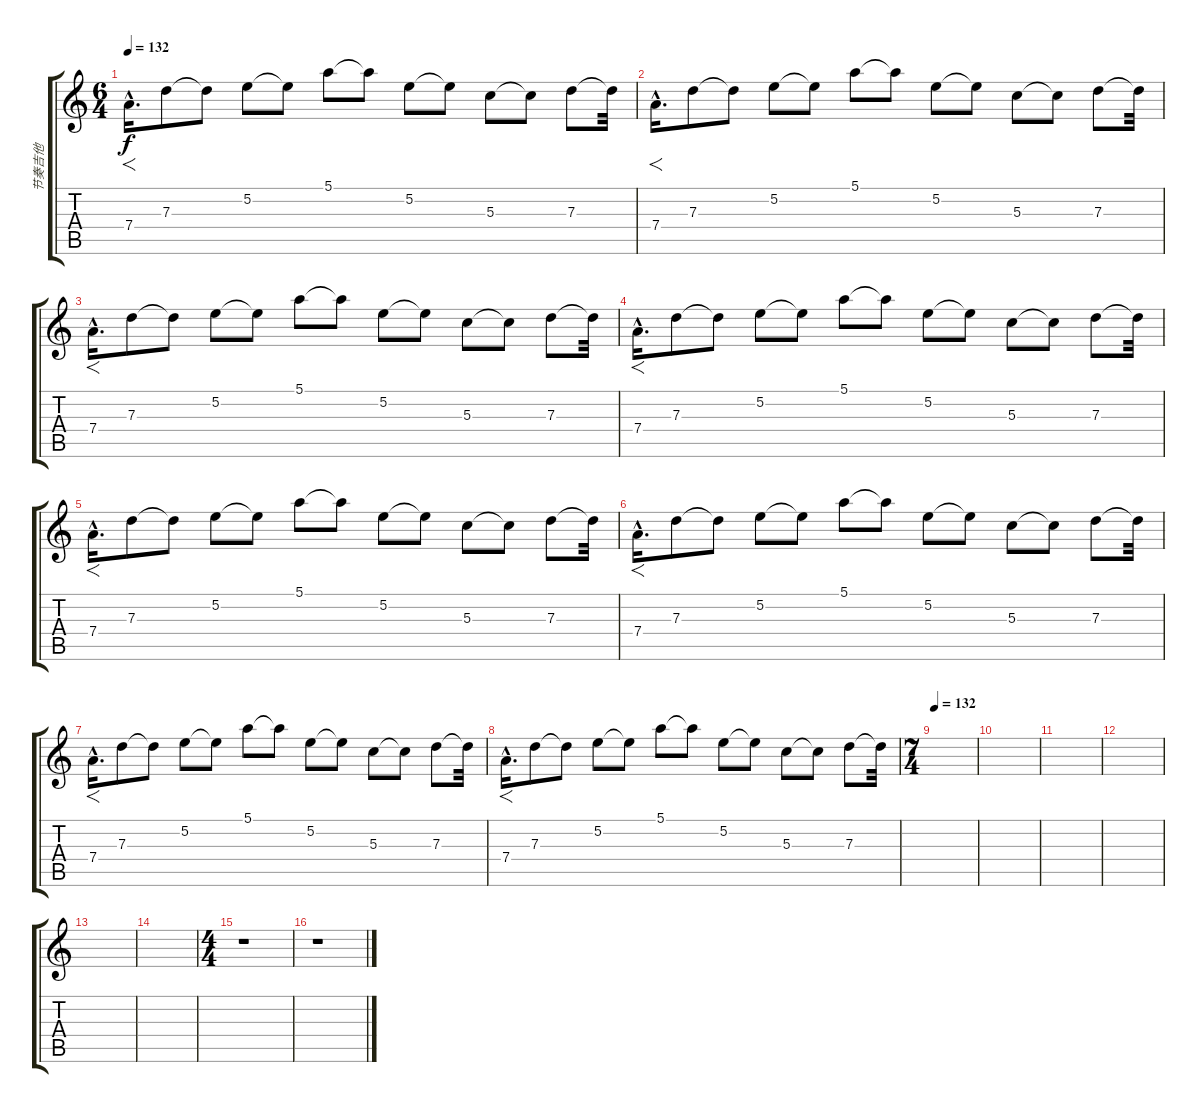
\track ("节奏吉他" "节奏吉他") {instrument electricguitarclean}
\staff {score tabs}
\tuning (E4 B3 G3 D3 A2 E2) {hide}
\ts (6 4)
\tempo 132
\tempo 50
\tempo 126
\tempo 132
\clef g2
\ks c
7.4{hac}.16{f d dy f instrument electricguitarclean} 7.3.8 7.3{t}.8 5.2.8 5.2{t}.8 5.1.8 5.1{t}.8 5.2.8 5.2{t}.8 5.3.8 5.3{t}.8 7.3.8 7.3{t}.32 |
7.4{hac}.16{f d} 7.3.8 7.3{t}.8 5.2.8 5.2{t}.8 5.1.8 5.1{t}.8 5.2.8 5.2{t}.8 5.3.8 5.3{t}.8 7.3.8 7.3{t}.32 |
7.4{hac}.16{f d} 7.3.8 7.3{t}.8 5.2.8 5.2{t}.8 5.1.8 5.1{t}.8 5.2.8 5.2{t}.8 5.3.8 5.3{t}.8 7.3.8 7.3{t}.32 |
7.4{hac}.16{f d} 7.3.8 7.3{t}.8 5.2.8 5.2{t}.8 5.1.8 5.1{t}.8 5.2.8 5.2{t}.8 5.3.8 5.3{t}.8 7.3.8 7.3{t}.32 |
7.4{hac}.16{f d} 7.3.8 7.3{t}.8 5.2.8 5.2{t}.8 5.1.8 5.1{t}.8 5.2.8 5.2{t}.8 5.3.8 5.3{t}.8 7.3.8 7.3{t}.32 |
7.4{hac}.16{f d} 7.3.8 7.3{t}.8 5.2.8 5.2{t}.8 5.1.8 5.1{t}.8 5.2.8 5.2{t}.8 5.3.8 5.3{t}.8 7.3.8 7.3{t}.32 |
7.4{hac}.16{f d} 7.3.8 7.3{t}.8 5.2.8 5.2{t}.8 5.1.8 5.1{t}.8 5.2.8 5.2{t}.8 5.3.8 5.3{t}.8 7.3.8 7.3{t}.32 |
7.4{hac}.16{f d} 7.3.8 7.3{t}.8 5.2.8 5.2{t}.8 5.1.8 5.1{t}.8 5.2.8 5.2{t}.8 5.3.8 5.3{t}.8 7.3.8 7.3{t}.32 |
\ts (7 4)
\tempo 132
|
|
|
|
|
|
\ts (4 4)
r.1 |
r.1
